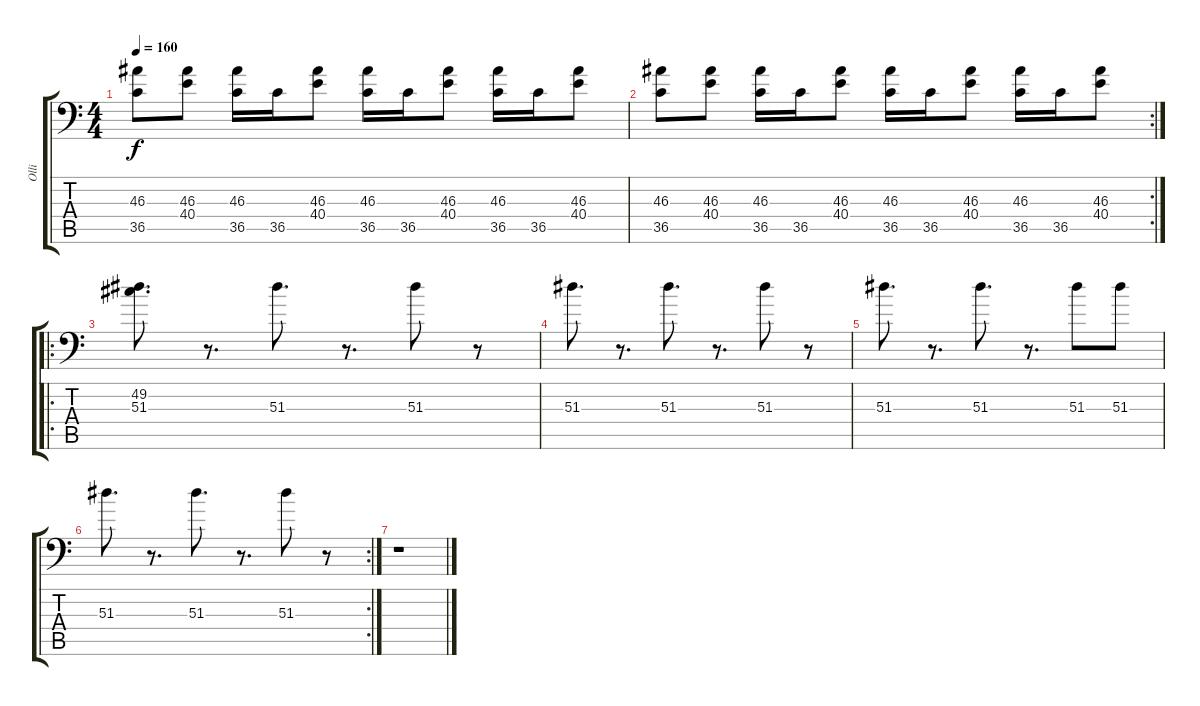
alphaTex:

\track ("Olli" "Olli") {instrument acousticgrandpiano}
\staff {score tabs}
\tuning (C-1 C-1 C-1 C-1 C-1 C-1) {hide}
\ts (4 4)
\tempo 160
\clef f4
\ks c
(46.3 36.5).8{dy f} (46.3 40.4).8 (46.3 36.5).16 36.5.16 (46.3 40.4).8 (46.3 36.5).16 36.5.16 (46.3 40.4).8 (46.3 36.5).16 36.5.16 (46.3 40.4).8 |
\rc 2
(46.3 36.5).8 (46.3 40.4).8 (46.3 36.5).16 36.5.16 (46.3 40.4).8 (46.3 36.5).16 36.5.16 (46.3 40.4).8 (46.3 36.5).16 36.5.16 (46.3 40.4).8 |
\ro
(49.2 51.3).8{d} r.8{d} 51.3.8{d} r.8{d} 51.3.8 r.8 |
51.3.8{d} r.8{d} 51.3.8{d} r.8{d} 51.3.8 r.8 |
51.3.8{d} r.8{d} 51.3.8{d} r.8{d} 51.3.8 51.3.8 |
\rc 2
51.3.8{d} r.8{d} 51.3.8{d} r.8{d} 51.3.8 r.8 |
r.1
